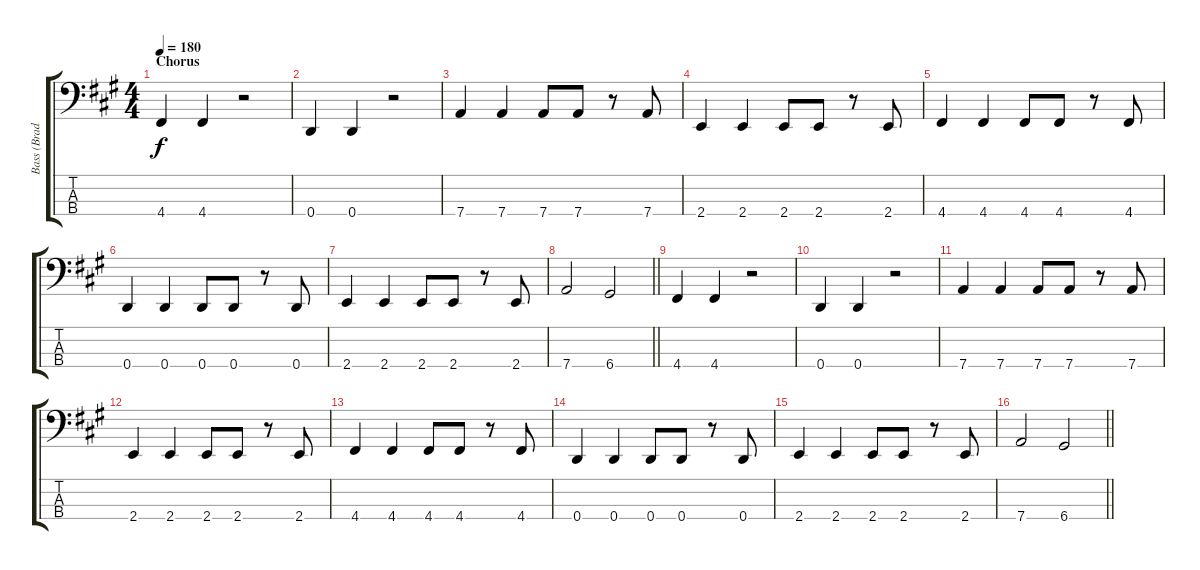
\track ("Bass (Brad Walst)" "Bass (Brad") {instrument electricbassfinger}
\staff {score tabs}
\tuning (G2 D2 A1 D1) {hide}
\ts (4 4)
\section ("" "Chorus")
\tempo 180
\clef f4
\ks f#minor
4.4.4{dy f} 4.4.4 r.2 |
0.4.4 0.4.4 r.2 |
7.4.4 7.4.4 7.4.8 7.4.8 r.8 7.4.8 |
2.4.4 2.4.4 2.4.8 2.4.8 r.8 2.4.8 |
4.4.4 4.4.4 4.4.8 4.4.8 r.8 4.4.8 |
0.4.4 0.4.4 0.4.8 0.4.8 r.8 0.4.8 |
2.4.4 2.4.4 2.4.8 2.4.8 r.8 2.4.8 |
\barLineRight lightlight
7.4.2 6.4.2 |
4.4.4 4.4.4 r.2 |
0.4.4 0.4.4 r.2 |
7.4.4 7.4.4 7.4.8 7.4.8 r.8 7.4.8 |
2.4.4 2.4.4 2.4.8 2.4.8 r.8 2.4.8 |
4.4.4 4.4.4 4.4.8 4.4.8 r.8 4.4.8 |
0.4.4 0.4.4 0.4.8 0.4.8 r.8 0.4.8 |
2.4.4 2.4.4 2.4.8 2.4.8 r.8 2.4.8 |
\barLineRight lightlight
7.4.2 6.4.2
